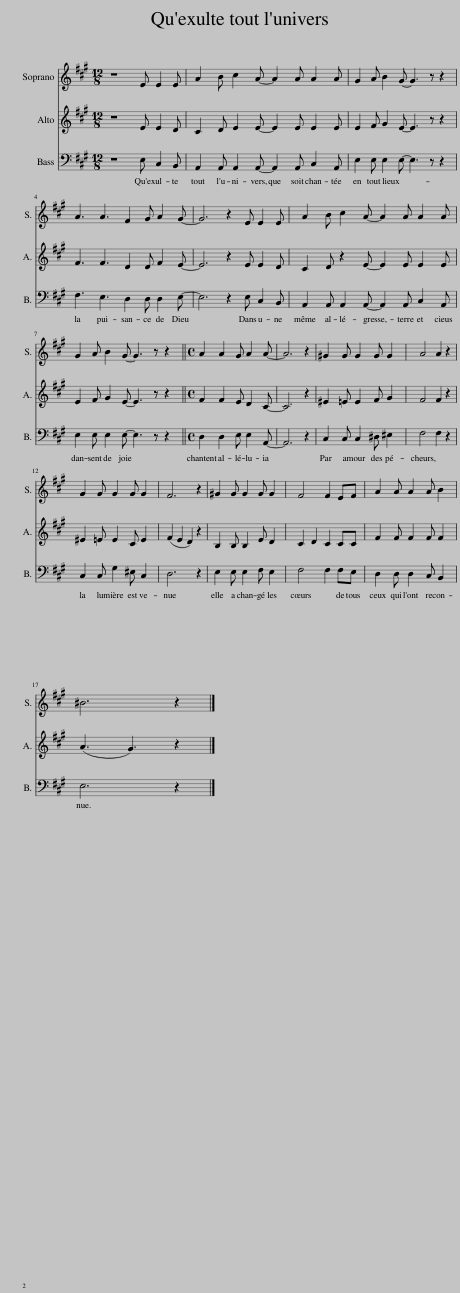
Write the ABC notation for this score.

X:1
%%score 1 2 3
L:1/8
M:12/8
I:linebreak $
K:A
V:1 treble
V:2 treble
V:3 bass
V:1
 z8 E E2 E | A2 B c2 A- A2 A A2 A | G2 A B2 G- G3 z z2 |$ A3 A3 F2 G A2 G- | G6 z2 E E2 E | %5
 A2 B c2 A- A2 A A2 A |$ G2 A B2 G- G3 z z2 ||[M:4/4] A2 A2 G A2 A- | A6 z2 | ^G2 G G2 G G2 | %10
 A4 A2 z2 |$ G2 G G2 G G2 | F6 z2 | ^G2 G G2 G G2 | F4 F2 EF | %15
 A2 A A2 A B2 |$ ^B6 z2 |] %17
V:2
 z8 E E2 D | C2 D E2 E- E2 E E2 E | E2 F G2 E- E3 z z2 |$ F3 F3 D2 D F2 E- | E6 z2 E E2 D | %5
 C2 D z2 E- E2 E E2 E |$ E2 F G2 E- E3 z z2 ||[M:4/4] F2 F2 E D2 C- | C6 z2 | ^E2 =E E2 F G2 | %10
 F4 F2 z2 |$ ^E2 =E E2 C E2 | (F2 E2 D2) z2 | B,2 B, B,2 E D2 | C2 D2 C2 CC | %15
 F2 F F2 F F2 |$ (A3 G3) z2 |] %17
V:3
 z8 E, C,2 B,, | A,,2 A,, A,,2 A,,- A,,2 A,, C,2 A,, | E,2 E, E,2 E,- E,3 z z2 |$ F,3 E,3 D,2 D, D,2 E,- | E,6 z2 E, C,2 B,, | %5
 A,,2 A,, A,,2 A,,- A,,2 A,, C,2 A,, |$ E,2 E, E,2 E,- E,3 z z2 ||[M:4/4] D,2 D,2 E, E,2 A,,- | A,,6 z2 | C,2 C, C,2 ^D, ^E,2 | %10
 F,4 F,2 z2 |$ C,2 C, G,2 ^E, C,2 | D,6 z2 | E,2 E, E,2 F, E,2 | F,4 F,2 F,E, | %15
 D,2 D, D,2 C, B,,2 |$ E,6 z2 |] %17
